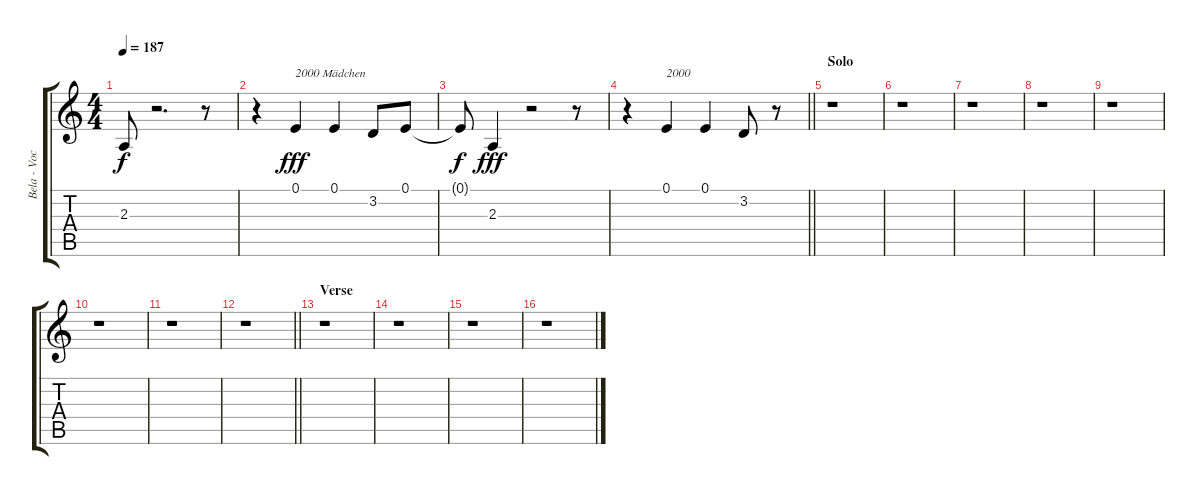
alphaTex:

\track ("Bela - Vocal" "Bela - Voc") {instrument bassoon}
\staff {score tabs}
\tuning (E4 B3 G3 D3 A2 E2) {hide}
\ts (4 4)
\tempo 187
\clef g2
\ks c
2.3{t}.8{dy f} r.2{d} r.8 |
r.4 0.1.4{txt "2000 Mädchen" dy fff} 0.1.4 3.2.8 0.1.8 |
0.1{t}.8{dy f} 2.3.4{dy fff} r.2 r.8 |
\barLineRight lightlight
r.4 0.1.4{txt "2000"} 0.1.4 3.2.8 r.8 |
\section ("" "Solo")
r.1 |
r.1 |
r.1 |
r.1 |
r.1 |
r.1 |
r.1 |
\barLineRight lightlight
r.1 |
\section ("" "Verse")
r.1 |
r.1 |
r.1 |
r.1
